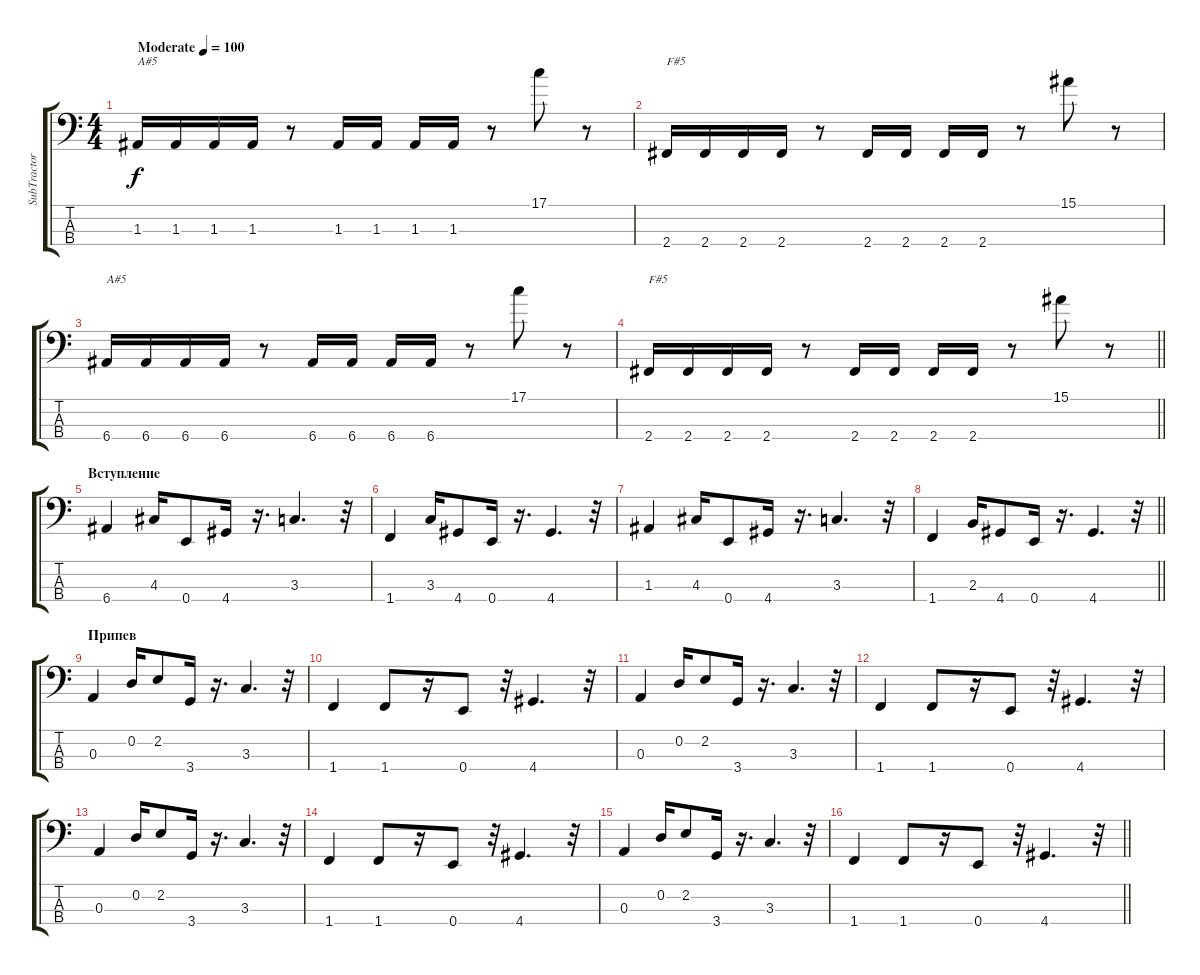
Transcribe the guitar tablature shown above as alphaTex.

\track ("SubTractor 1" "SubTractor") {instrument electricbassfinger}
\staff {score tabs}
\tuning (G2 D2 A1 E1) {hide}
\ts (4 4)
\tempo (100 "Moderate")
\clef f4
\ks c
1.3.16{txt "A#5" dy f instrument electricbassfinger} 1.3.16 1.3.16 1.3.16 r.8 1.3.16 1.3.16 1.3.16 1.3.16 r.8 17.1.8 r.8 |
2.4.16{txt "F#5"} 2.4.16 2.4.16 2.4.16 r.8 2.4.16 2.4.16 2.4.16 2.4.16 r.8 15.1.8 r.8 |
6.4.16{txt "A#5"} 6.4.16 6.4.16 6.4.16 r.8 6.4.16 6.4.16 6.4.16 6.4.16 r.8 17.1.8 r.8 |
\barLineRight lightlight
2.4.16{txt "F#5"} 2.4.16 2.4.16 2.4.16 r.8 2.4.16 2.4.16 2.4.16 2.4.16 r.8 15.1.8 r.8 |
\section ("" "Вступление")
6.4.4 4.3.16 0.4.8 4.4.16 r.16{d} 3.3.4{d} r.32 |
1.4.4 3.3.16 4.4.8 0.4.16 r.16{d} 4.4.4{d} r.32 |
1.3.4 4.3.16 0.4.8 4.4.16 r.16{d} 3.3.4{d} r.32 |
\barLineRight lightlight
1.4.4 2.3.16 4.4.8 0.4.16 r.16{d} 4.4.4{d} r.32 |
\section ("" "Припев")
0.3.4 0.2.16 2.2.8 3.4.16 r.16{d} 3.3.4{d} r.32 |
1.4.4 1.4.8 r.16 0.4.8 r.32 4.4.4{d} r.32 |
0.3.4 0.2.16 2.2.8 3.4.16 r.16{d} 3.3.4{d} r.32 |
1.4.4 1.4.8 r.16 0.4.8 r.32 4.4.4{d} r.32 |
0.3.4 0.2.16 2.2.8 3.4.16 r.16{d} 3.3.4{d} r.32 |
1.4.4 1.4.8 r.16 0.4.8 r.32 4.4.4{d} r.32 |
0.3.4 0.2.16 2.2.8 3.4.16 r.16{d} 3.3.4{d} r.32 |
\barLineRight lightlight
1.4.4 1.4.8 r.16 0.4.8 r.32 4.4.4{d} r.32
